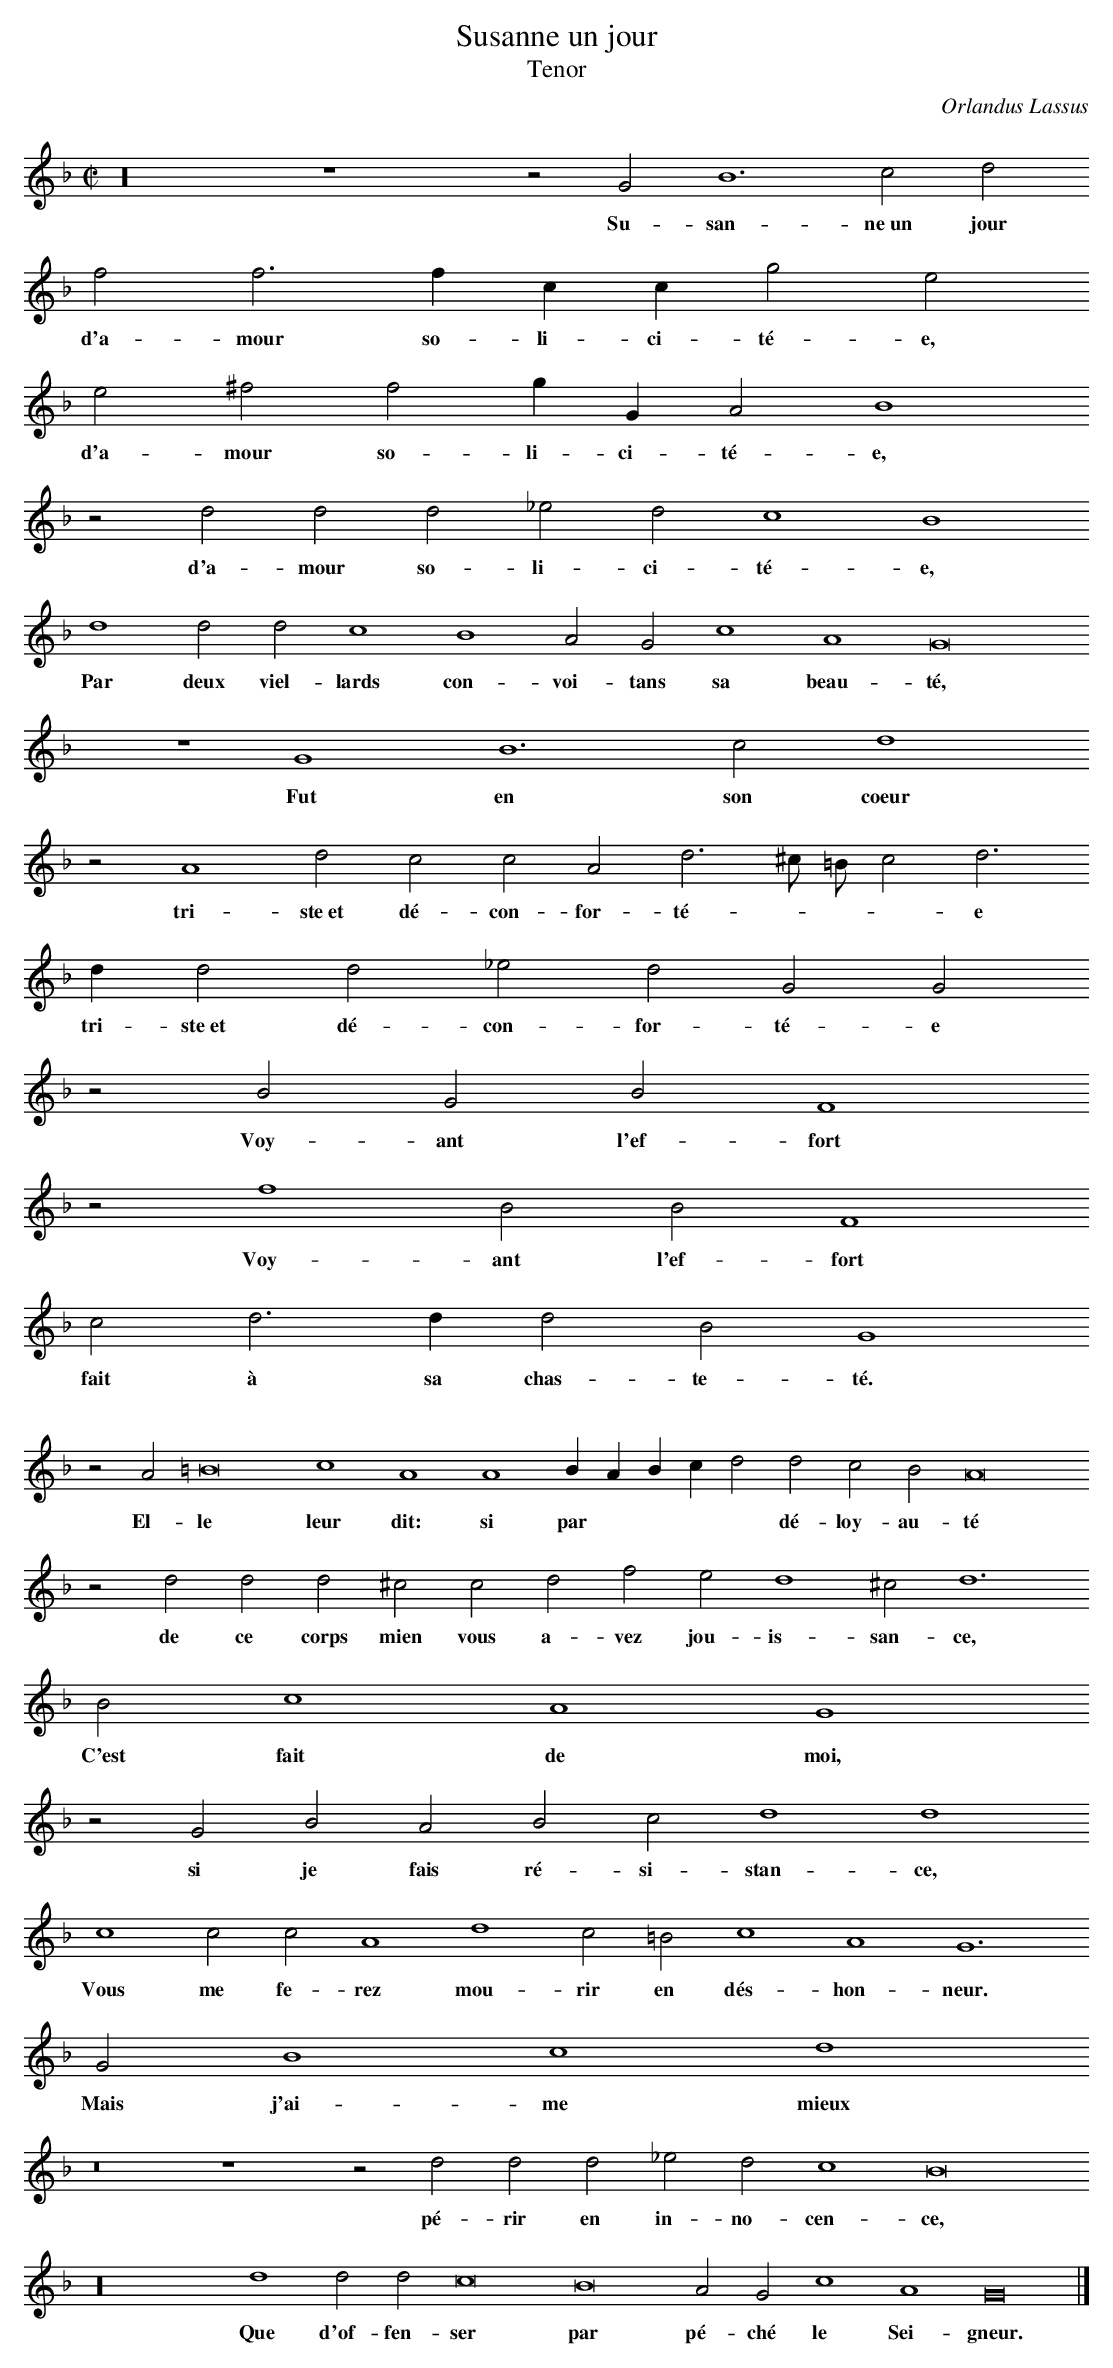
X:1
T:Susanne un jour
T:Tenor
C:Orlandus Lassus
M:C|
L:1/2
K:G dor -8va
z8 z2 z G B3 c d
w: Su- san- ne~un jour
f f > f c/ c/ g e
w: d'a- mour so- li- ci- té- e,
e ^f f g/ G/ A B2
w: d'a- mour so- li- ci- té- e,
z d d d _e d c2 B2
w: d'a- mour so- li- ci- té- e,
d2 d d c2 B2 A G c2 A2 G4
w: Par deux viel- lards con- voi- tans sa beau- té,
z2 G2 B3 c d2
w: Fut en son coeur
z A2 d c c A d3/2 ^c// =B// c d3/2
w: tri- ste~et dé- con- for- té- * * * e
d/ d d _e d G G
w: tri- ste~et dé- con- for- té- e
z B G B F2
w: Voy- ant l'ef- fort
z f2 B B F2
w: Voy- ant l'ef- fort
c d > d d B G2
w:fait à sa chas- te- té.
z A =B4 c2 A2 A2 B/ A/ B/ c/ d d c B A4
w: El- le leur dit: si par * * * *  dé- loy- au- té
z d d d ^c c d f e d2 ^c d3
w: de ce corps mien vous a- vez jou- is- san- ce,
B c2 A2 G2
w: C'est fait de moi,
z G B A B c d2 d2
w: si je fais ré- si- stan- ce,
c2 c c A2 d2 c =B c2 A2 G3
w: Vous me fe- rez mou- rir en dés- hon- neur.
G B2 c2 d2
w: Mais j'ai- me mieux
z4 z2 z d d d _e d c2 B4
w: pé- rir en in- no- cen- ce,
z8 d2 d d c4 B4 A G c2 A2 G4 |]
w: Que d'of- fen- ser par pé- ché le Sei- gneur.
